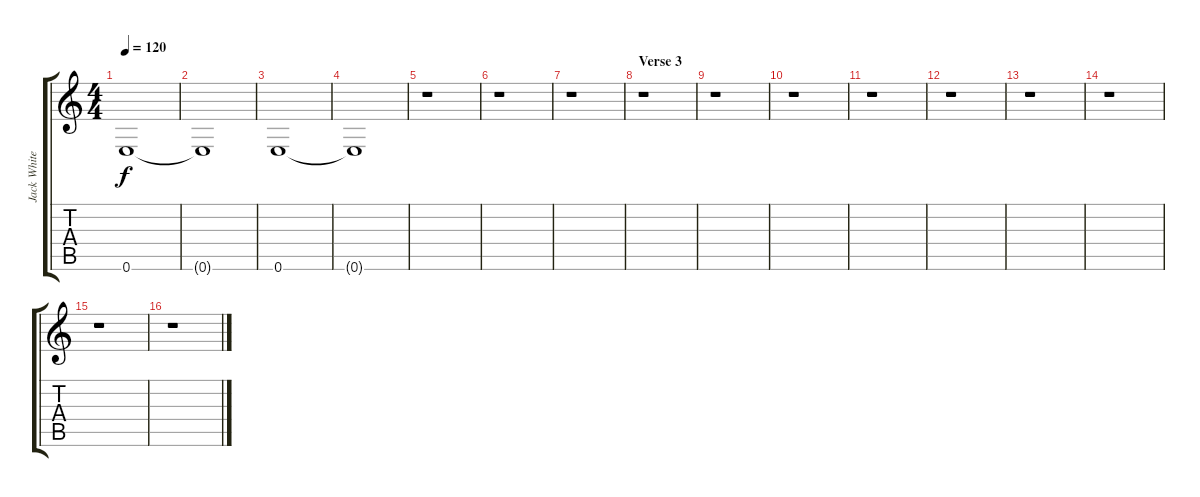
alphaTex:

\track ("Jack White - Guitar I (Rythm)" "Jack White") {instrument overdrivenguitar}
\staff {score tabs}
\tuning (E4 Db4 A3 E3 A2 E2) {hide}
\ts (4 4)
\tempo 120
\clef g2
\ks c
0.6.1{dy f} |
0.6{t}.1 |
0.6.1 |
0.6{t}.1 |
r.1 |
r.1 |
r.1 |
\section ("" "Verse 3")
r.1 |
r.1 |
r.1 |
r.1 |
r.1 |
r.1 |
r.1 |
r.1 |
r.1
